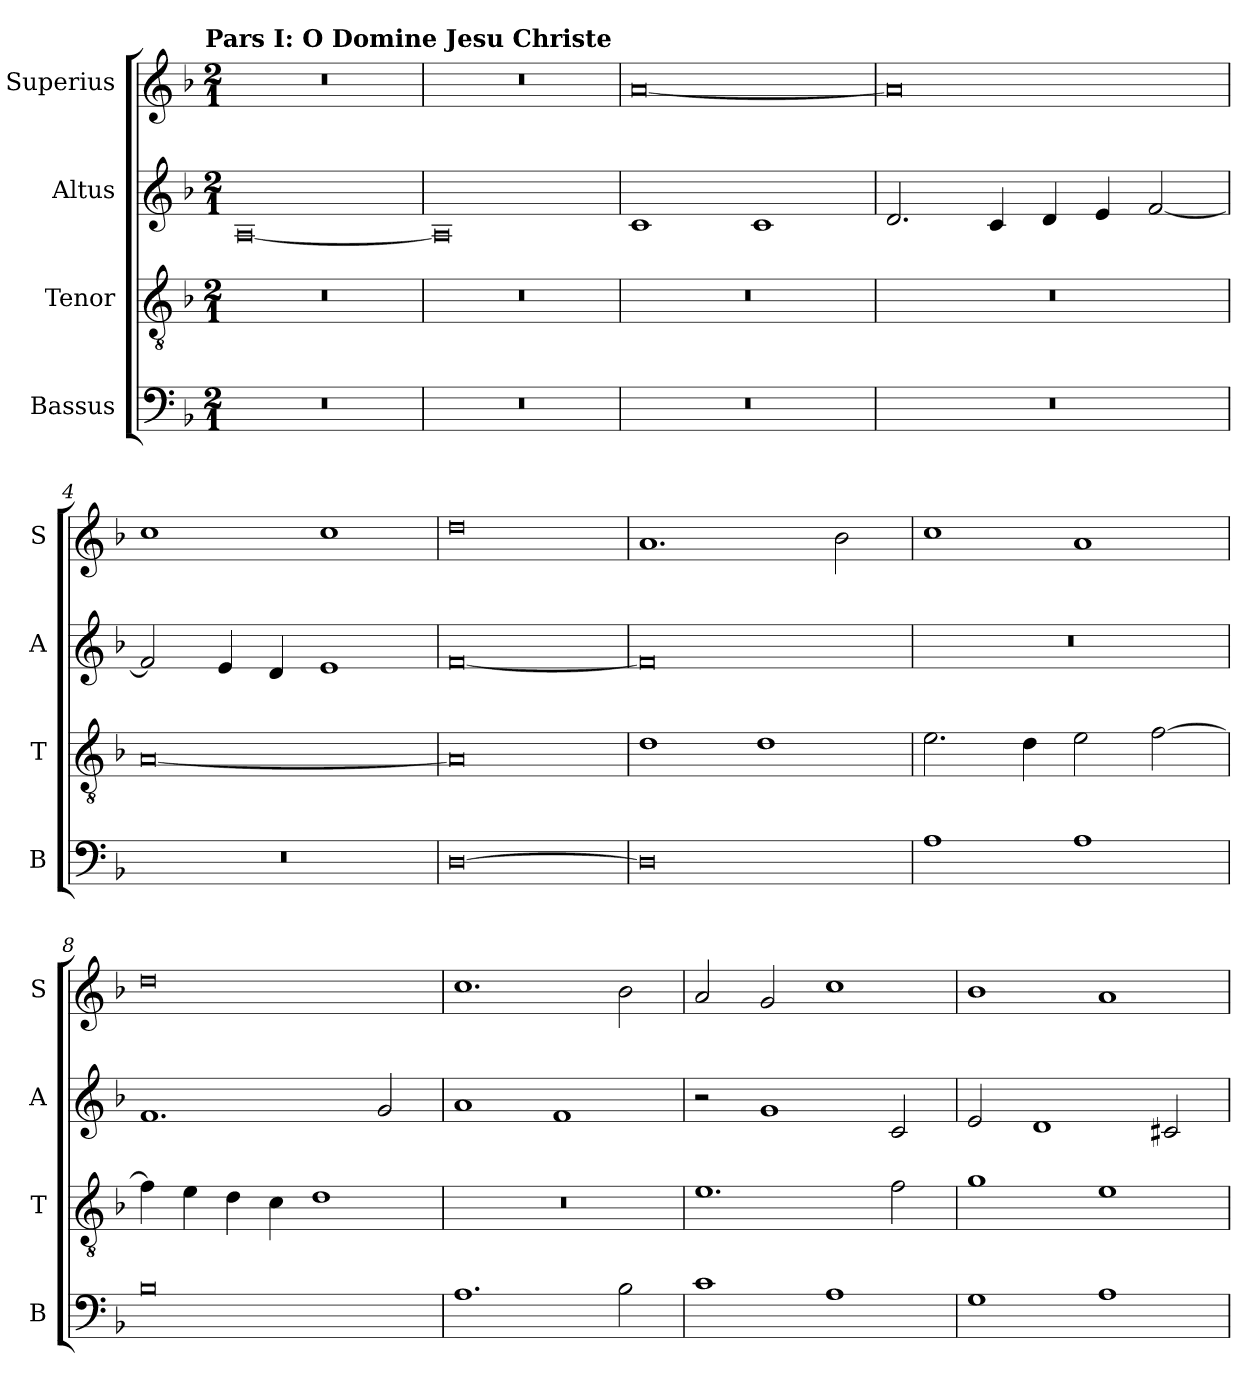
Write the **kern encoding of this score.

**kern	**kern	**kern	**kern
*part4	*part3	*part2	*part1
*staff4	*staff3	*staff2	*staff1
*I"Bassus	*I"Tenor	*I"Altus	*I"Superius
*I'B	*I'T	*I'A	*I'S
*clefF4	*clefGv2	*clefG2	*clefG2
*k[b-]	*k[b-]	*k[b-]	*k[b-]
*F:	*F:	*F:	*F:
!!LO:TX:omd:t=Pars I&colon; O Domine Jesu Christe
*M2/1	*M2/1	*M2/1	*M2/1
=	=	=	=
0r	0r	[0A	0r
=1	=1	=1	=1
0r	0r	0A]	0r
=2	=2	=2	=2
0r	0r	1c	[0a
.	.	1c	.
=3	=3	=3	=3
0r	0r	2.d	0a]
.	.	4c	.
.	.	4d	.
.	.	4e	.
.	.	[2f	.
=4	=4	=4	=4
0r	[0A	2f]	1cc
.	.	4e	.
.	.	4d	.
.	.	1e	1cc
=5	=5	=5	=5
[0D	0A]	[0f	0dd
=6	=6	=6	=6
0D]	1d	0f]	1.a
.	1d	.	.
.	.	.	2b-
=7	=7	=7	=7
1A	2.e	0r	1cc
.	4d	.	.
1A	2e	.	1a
.	[2f	.	.
=8	=8	=8	=8
0B-	4f]	1.f	0dd
.	4e	.	.
.	4d	.	.
.	4c	.	.
.	1d	.	.
.	.	2g	.
=9	=9	=9	=9
1.A	0r	1a	1.cc
.	.	1f	.
2B-	.	.	2b-
=10	=10	=10	=10
1c	1.e	2r	2a
.	.	1g	2g
1A	.	.	1cc
.	2f	2c	.
=11	=11	=11	=11
1G	1g	2e	1b-
.	.	1d	.
1A	1e	.	1a
.	.	2c#X	.
=	=	=	=
*-	*-	*-	*-
